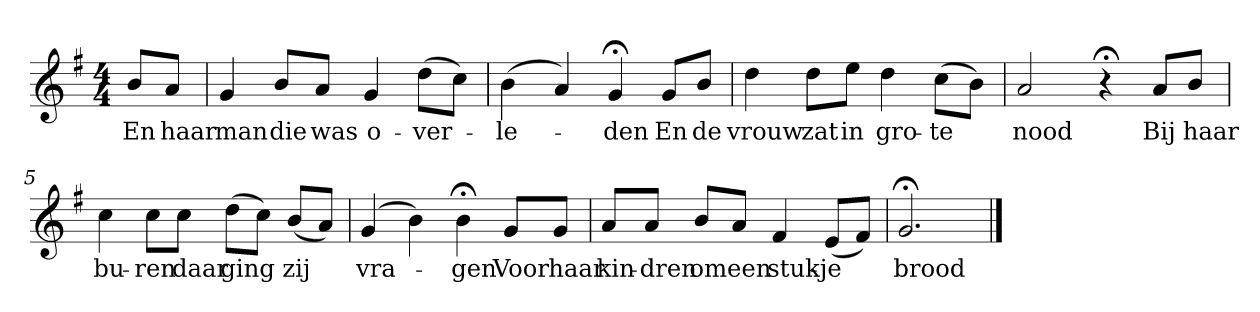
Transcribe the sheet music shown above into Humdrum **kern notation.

**kern	**text
*part1	*part1
*staff1	*staff1
*k[f#]	*
*G:	*
*M4/4	*
*MM120	*
=	=
8bL	En
8aJ	haar
=1	=1
4g	man
8bL	die
8aJ	was
4g	o-
(8ddL	-ver-
8ccJ)	.
=2	=2
(4b	-le-
4a)	.
4g;<	-den
8gL	En
8bJ	de
=3	=3
4dd	vrouw
8ddL	zat
8eeJ	in
4dd	gro-
(8ccL	-te
8bJ)	.
=4	=4
2a	nood
4r;<	.
8aL	Bij
8bJ	haar
=5	=5
4cc	bu-
8ccL	-ren
8ccJ	daar
(8ddL	ging
8ccJ)	.
(8bL	zij
8aJ)	.
=6	=6
(4g	vra-
4b)	.
4b;<	-gen
8gL	Voor
8gJ	haar
=7	=7
8aL	kin-
8aJ	-dren
8bL	om
8aJ	een
4f#	stuk-
(8eL	-je
8f#J)	.
=8	=8
2.g;<	brood
==	==
*-	*-
